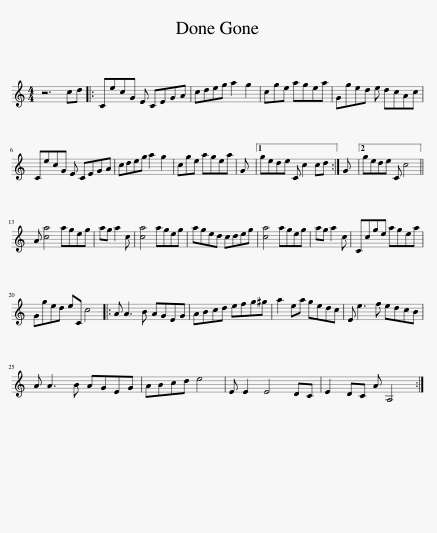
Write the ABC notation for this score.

X:1
L:1/8
M:4/4
I:linebreak $
K:C
V:1 treble
V:1
 z6 cd |: CecG E CEGA | cdeg a2 g2 | cge agea | Gged e dcAc |$ %5
 CecG E CEGA | cdeg a2 g2 | cge agea | G |1 gede C c2 cd :| %10
 G |2 gede C c4 ||$ A [ca]4 ageg | ag a2 c | [ca]4 ageg | %15
 aged cdeg | [ca]4 ageg | ag a2 c | Ccge agea |$ Gged eC c4 |: %20
 A A3 B AGEG | ABcd efg^g | a2 ea gedc | E e3 f edcB |$ A A3 B AGEG | %25
 ABcd e4 | E E2 E4 DC | E2 DC A A,4 :| %28
